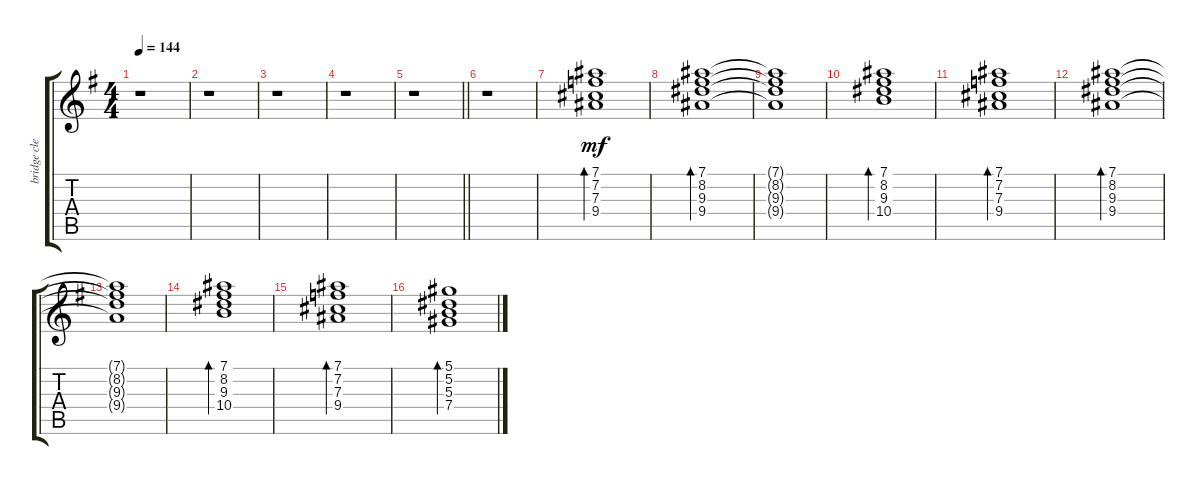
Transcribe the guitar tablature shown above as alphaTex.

\track ("bridge clean" "bridge cle") {instrument electricguitarjazz}
\staff {score tabs}
\tuning (Eb4 Bb3 Gb3 Db3 Ab2 Eb2) {hide}
\ts (4 4)
\tempo 144
\clef g2
\ks g
r.1{dy mf} |
r.1 |
r.1 |
r.1 |
\barLineRight lightlight
r.1 |
r.1 |
(7.1 7.2 7.3 9.4).1{bd 30} |
(7.1 8.2 9.3 9.4).1{bd 30} |
(7.1{t} 8.2{t} 9.3{t} 9.4{t}).1 |
(7.1 8.2 9.3 10.4).1{bd 30} |
(7.1 7.2 7.3 9.4).1{bd 30} |
(7.1 8.2 9.3 9.4).1{bd 30} |
(7.1{t} 8.2{t} 9.3{t} 9.4{t}).1 |
(7.1 8.2 9.3 10.4).1{bd 30} |
(7.1 7.2 7.3 9.4).1{bd 30} |
(5.1 5.2 5.3 7.4).1{bd 30}
